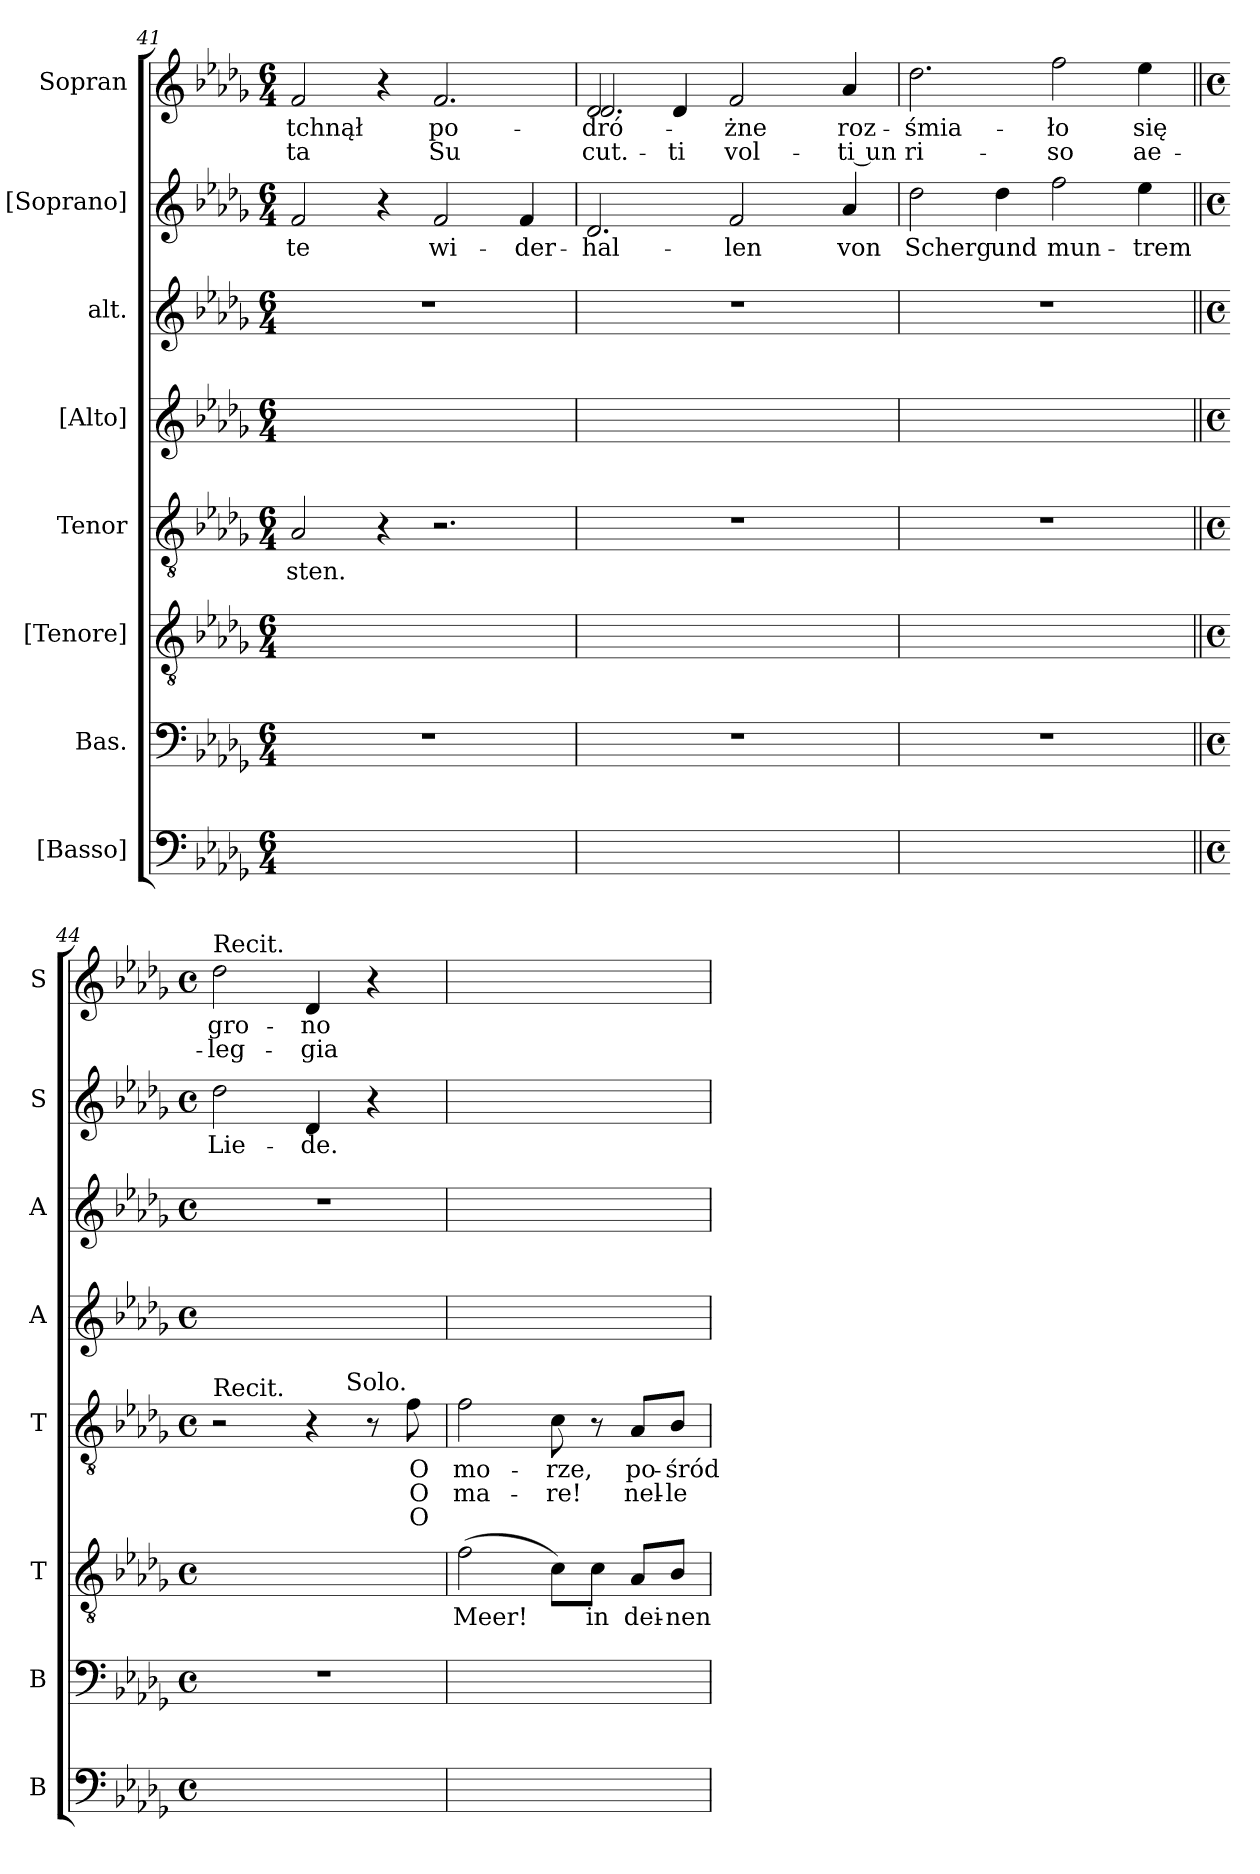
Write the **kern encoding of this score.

**kern	**kern	**kern	**text	**kern	**text	**text	**text	**kern	**kern	**kern	**text	**kern	**text	**text
*part8	*part7	*part6	*part6	*part5	*part5	*part5	*part5	*part4	*part3	*part2	*part2	*part1	*part1	*part1
*staff8	*staff7	*staff6	*staff6	*staff5	*staff5	*staff5	*staff5	*staff4	*staff3	*staff2	*staff2	*staff1	*staff1	*staff1
*I"[Basso]	*I"Bas.	*I"[Tenore]	*	*I"Tenor	*	*	*	*I"[Alto]	*I"alt.	*I"[Soprano]	*	*I"Sopran	*	*
*I'B	*I'B	*I'T	*	*I'T	*	*	*	*I'A	*I'A	*I'S	*	*I'S	*	*
*clefF4	*clefF4	*clefGv2	*	*clefGv2	*	*	*	*clefG2	*clefG2	*clefG2	*	*clefG2	*	*
*k[b-e-a-d-g-]	*k[b-e-a-d-g-]	*k[b-e-a-d-g-]	*	*k[b-e-a-d-g-]	*	*	*	*k[b-e-a-d-g-]	*k[b-e-a-d-g-]	*k[b-e-a-d-g-]	*	*k[b-e-a-d-g-]	*	*
*M6/4	*M6/4	*M6/4	*	*M6/4	*	*	*	*M6/4	*M6/4	*M6/4	*	*M6/4	*	*
=41	=41	=41	=41	=41	=41	=41	=41	=41	=41	=41	=41	=41	=41	=41
1.ryy	1.r	1.ryy	.	2A-/	-sten.	.	.	1.ryy	1.r	2f/	-te	2f/	-tchnął	-ta
.	.	.	.	4r	.	.	.	.	.	4r	.	4r	.	.
.	.	.	.	2.r	.	.	.	.	.	2f/	wi-	2.f/	po-	Su
.	.	.	.	.	.	.	.	.	.	4f/	-der-	.	.	.
=42	=42	=42	=42	=42	=42	=42	=42	=42	=42	=42	=42	=42	=42	=42
*	*	*	*	*	*	*	*	*	*	*	*	*^	*	*
1.ryy	1.r	1.ryy	.	1.r	.	.	.	1.ryy	1.r	2.d-/	-hal-	2d-i/	2.d-/	-dró-	cut.-
.	.	.	.	.	.	.	.	.	.	.	.	4d-i/	.	.	-ti
.	.	.	.	.	.	.	.	.	.	2f/	-len	2f/	4ryy	-żne	vol-
.	.	.	.	.	.	.	.	.	.	.	.	.	2ryy	.	.
.	.	.	.	.	.	.	.	.	.	4a-/	von	4a-/	.	roz-	-ti un
*	*	*	*	*	*	*	*	*	*	*	*	*v	*v	*	*
=43	=43	=43	=43	=43	=43	=43	=43	=43	=43	=43	=43	=43	=43	=43
1.ryy	1.r	1.ryy	.	1.r	.	.	.	1.ryy	1.r	2dd-\	Scherg	2.dd-\	-śmia-	ri-
.	.	.	.	.	.	.	.	.	.	4dd-\	und	.	.	.
.	.	.	.	.	.	.	.	.	.	2ff\	mun-	2ff\	-ło	-so
.	.	.	.	.	.	.	.	.	.	4ee-\	-trem	4ee-\	się	ae-
=44||	=44||	=44||	=44||	=44||	=44||	=44||	=44||	=44||	=44||	=44||	=44||	=44||	=44||	=44||
*M4/4	*M4/4	*M4/4	*	*M4/4	*	*	*	*M4/4	*M4/4	*M4/4	*	*M4/4	*	*
*met(c)	*met(c)	*met(c)	*	*met(c)	*	*	*	*met(c)	*met(c)	*met(c)	*	*met(c)	*	*
!	!	!	!	!	!	!	!	!	!	!	!	!LO:TX:a:t=Recit.	!	!
!	!	!	!	!LO:TX:a:t=Recit.	!	!	!	!	!	!	!	!	!	!
1ryy	1r	1ryy	.	2r	.	.	.	1ryy	1r	2dd-\	Lie-	2dd-\	gro-	-leg-
.	.	.	.	4r	.	.	.	.	.	4d-/	-de.	4d-/	-no	-gia
.	.	.	.	8r	.	.	.	.	.	4r	.	4r	.	.
!	!	!	!	!LO:TX:a:rj:t=Solo.	!	!	!	!	!	!	!	!	!	!
!	!	!	!	!	!	!LO:LY:color=blue	!	!	!	!	!	!	!	!
.	.	.	.	8f\	O	O	O	.	.	.	.	.	.	.
=45	=45	=45	=45	=45	=45	=45	=45	=45	=45	=45	=45	=45	=45	=45
!	!	!	!	!	!	!LO:LY:color=blue	!	!	!	!	!	!	!	!
1ryy	1ryy	(>2f\	Meer!	2f\	mo-	ma-	.	1ryy	1ryy	1ryy	.	1ryy	.	.
!	!	!	!	!	!	!LO:LY:color=blue	!	!	!	!	!	!	!	!
.	.	8c\L)	.	8c\	-rze,	-re!	.	.	.	.	.	.	.	.
.	.	8c\J	in	8r	.	.	.	.	.	.	.	.	.	.
!	!	!	!	!	!	!LO:LY:color=blue	!	!	!	!	!	!	!	!
.	.	8A-/L	dei-	8A-/L	po-	nel-	.	.	.	.	.	.	.	.
!	!	!	!	!	!	!LO:LY:color=blue	!	!	!	!	!	!	!	!
.	.	8B-/J	-nen	8B-/J	-śród	-le	.	.	.	.	.	.	.	.
=	=	=	=	=	=	=	=	=	=	=	=	=	=	=
*-	*-	*-	*-	*-	*-	*-	*-	*-	*-	*-	*-	*-	*-	*-
